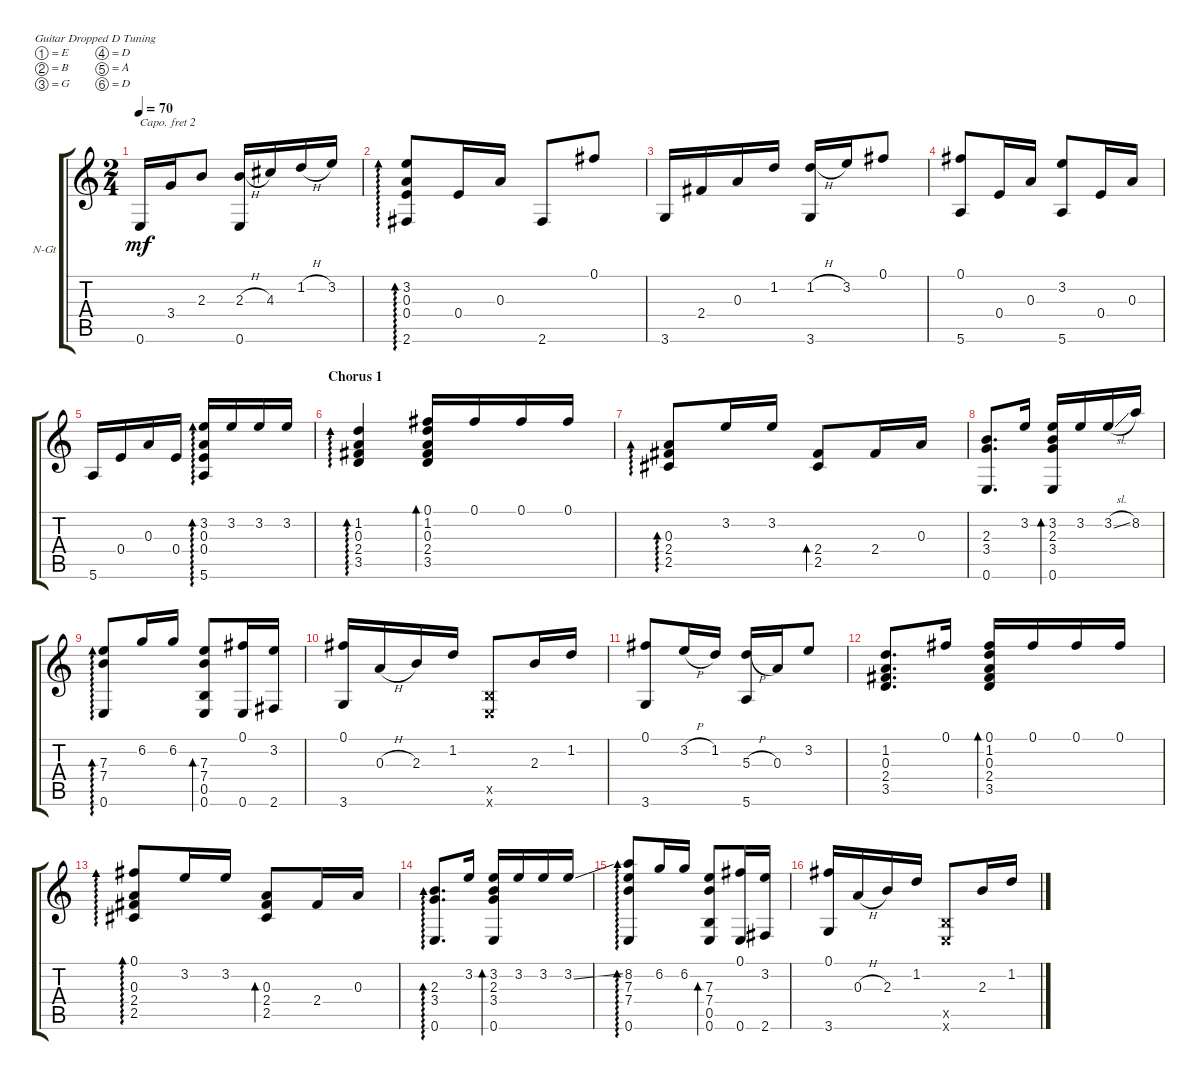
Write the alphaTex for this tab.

\defaultSystemsLayout 4
\bracketExtendMode groupsimilarinstruments
\firstSystemTrackNameOrientation horizontal
\otherSystemsTrackNameOrientation horizontal
\track ("Nylon Guitar" "N-Gt") {instrument acousticguitarnylon}
\staff {score tabs}
\capo 2
\tuning (E4 B3 G3 D3 A2 D2)
\ts (2 4)
\tempo 70
\clef g2
\scale
0.263485
\ks c
0.6.16{dy mf} 3.4.16 2.3.8 (0.6 2.3{h}).16 4.3.16 1.2{h}.16 3.2.16 |
\scale
0.228216 (2.6 0.4 0.3 3.2).8{ad 0} 0.4.16 0.3.16 2.6.8 0.1.8 |
\scale
0.263485 3.6.16 2.4.16 0.3.16 1.2.16 (1.2{h} 3.6).16 3.2.16 0.1.8 |
\scale
0.244813 (5.6 0.1).8 0.4.16 0.3.16 (5.6 3.2).8 0.4.16 0.3.16 |
\scale
0.319312 5.6.16 0.4.16 0.3.16 0.4.16 (5.6 0.4 0.3 3.2).16{ad 0} 3.2.16 3.2.16 3.2.16 |
\section ("" "Chorus 1")
\scale
0.208413 (1.2 0.3 2.4 3.5).4{ad 0} (0.1 1.2 0.3 2.4 3.5).16{bd 35} 0.1.16 0.1.16 0.1.16 |
\scale
0.237094 (2.5 2.4 0.3).8{ad 0} 3.2.16 3.2.16 (2.5 2.4).8{bd 34} 2.4.16 0.3.16 |
\scale
0.235182 (0.6 3.4 2.3).8{d} 3.2.16 (0.6 3.4 2.3 3.2).16{bd 33} 3.2.16 3.2{sl}.16 8.2.16 |
\scale
0.252033 (0.6 7.4 7.3).8{ad 0} 6.2.16 6.2.16 (0.6 0.5 7.4 7.3).8{bd 33} (0.1 0.6).16 (2.6 3.2).16 |
\scale
0.25813 (3.6 0.1).16 0.3{h}.16 2.3.16 1.2.16 (0.6{x} 0.5{x}).8 2.3.16 1.2.16 |
\scale
0.239837 (3.6 0.1).8 3.2{h}.16 1.2.16 (5.6 5.3{h}).16 0.3.16 3.2.8 |
\scale
0.25 (3.5 2.4 0.3 1.2).8{d} 0.1.16 (0.1 1.2 0.3 2.4 3.5).16{bd 33} 0.1.16 0.1.16 0.1.16 |
\scale
0.248497 (2.5 2.4 0.3 0.1).8{ad 0} 3.2.16 3.2.16 (2.5 2.4 0.3).8{bd 32} 2.4.16 0.3.16 |
\scale
0.248497 (0.6 3.4 2.3).8{d ad 0} 3.2.16 (3.2 2.3 3.4 0.6).16{bd 31} 3.2.16 3.2.16 3.2{ss}.16 |
\scale
0.248497 (0.6 7.4 7.3 8.2).8{ad 0} 6.2.16 6.2.16 (0.5 0.6 7.4 7.3).8{bd 30} (0.6 0.1).16 (3.2 2.6).16 |
\scale
0.254509 (3.6 0.1).16 0.3{h}.16 2.3.16 1.2.16 (0.5{x} 0.6{x}).8 2.3.16 1.2.16
